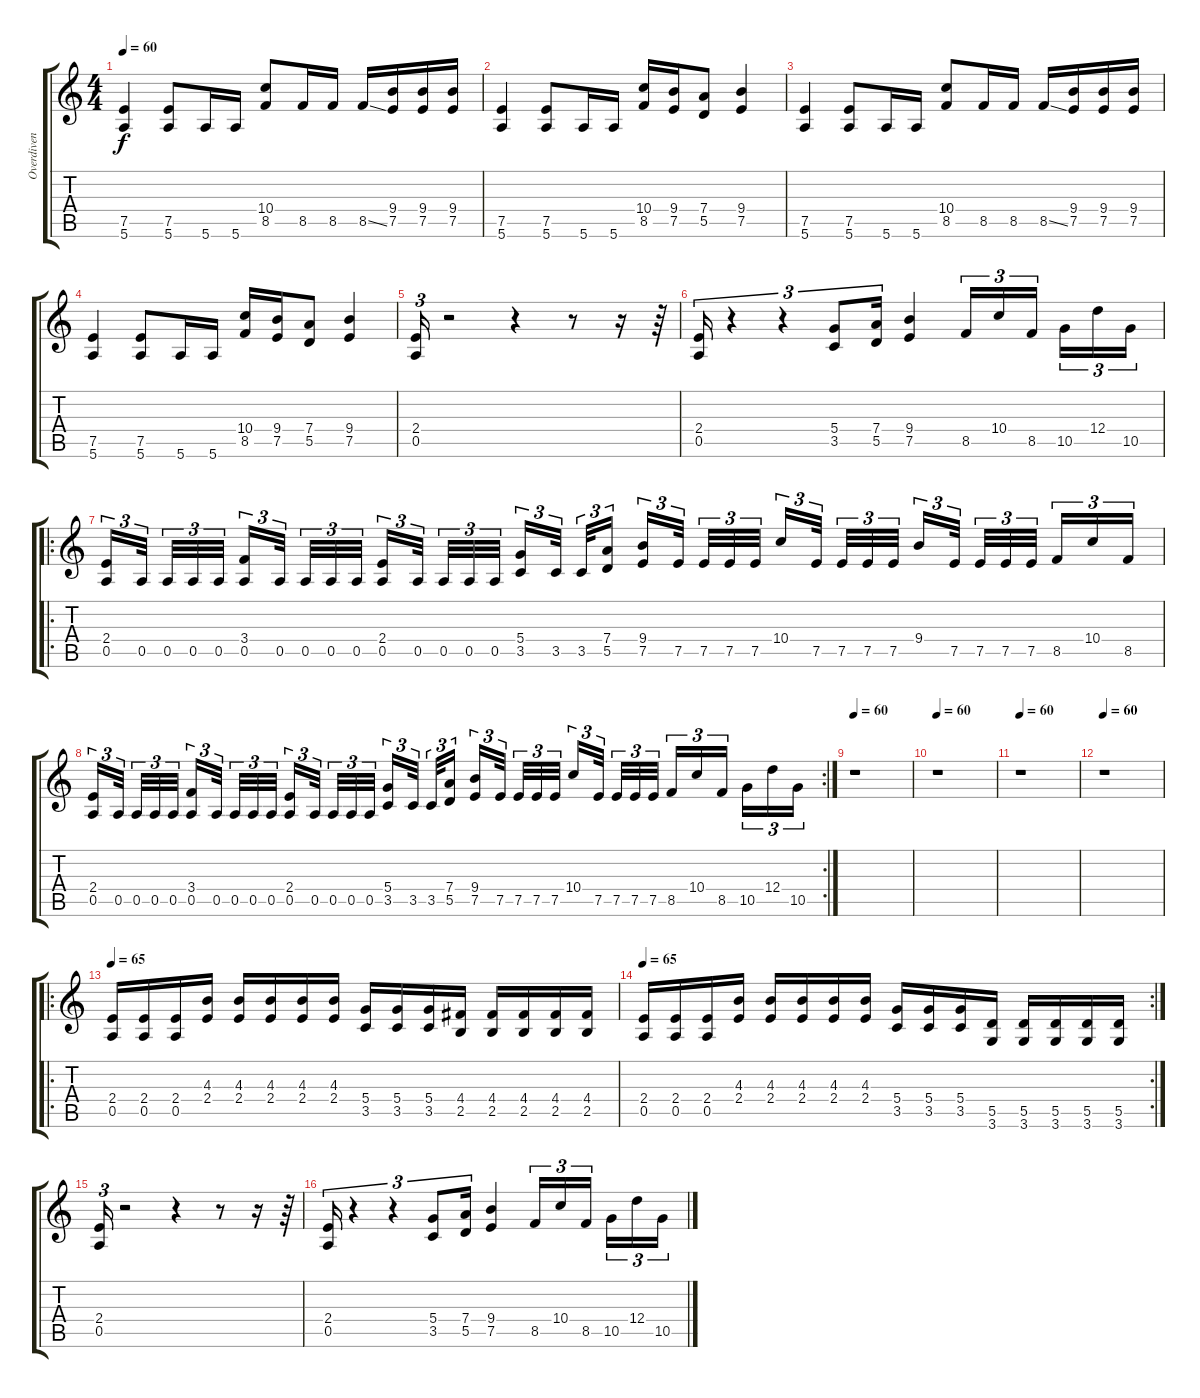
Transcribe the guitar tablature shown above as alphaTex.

\track ("Overdiven Guitar 2" "Overdiven ") {instrument overdrivenguitar}
\staff {score tabs}
\tuning (E4 B3 G3 D3 A2 E2) {hide}
\ts (4 4)
\tempo 60
\clef g2
\ks c
(7.5 5.6).4{dy f} (7.5 5.6).8 5.6.16 5.6.16 (10.4 8.5).8 8.5.16 8.5.16 8.5{ss}.16 (9.4 7.5).16 (9.4 7.5).16 (9.4 7.5).16 |
(7.5 5.6).4 (7.5 5.6).8 5.6.16 5.6.16 (10.4 8.5).16 (9.4 7.5).16 (7.4 5.5).8 (9.4 7.5).4 |
(7.5 5.6).4 (7.5 5.6).8 5.6.16 5.6.16 (10.4 8.5).8 8.5.16 8.5.16 8.5{ss}.16 (9.4 7.5).16 (9.4 7.5).16 (9.4 7.5).16 |
(7.5 5.6).4 (7.5 5.6).8 5.6.16 5.6.16 (10.4 8.5).16 (9.4 7.5).16 (7.4 5.5).8 (9.4 7.5).4 |
(2.4 0.5).16{tu (3 2)} r.2 r.4 r.8 r.16 r.64 |
(2.4 0.5).16{tu (3 2)} r.4{tu (3 2)} r.4{tu (3 2)} (5.4 3.5).8{tu (3 2)} (7.4 5.5).16{tu (3 2)} (9.4 7.5).4 8.5.16{tu (3 2)} 10.4.16{tu (3 2)} 8.5.16{tu (3 2)} 10.5.16{tu (3 2)} 12.4.16{tu (3 2)} 10.5.16{tu (3 2)} |
\ro
(2.4 0.5).16{tu (3 2)} 0.5.32{tu (3 2)} 0.5.32{tu (3 2)} 0.5.32{tu (3 2)} 0.5.32{tu (3 2)} (3.4 0.5).16{tu (3 2)} 0.5.32{tu (3 2)} 0.5.32{tu (3 2)} 0.5.32{tu (3 2)} 0.5.32{tu (3 2)} (2.4 0.5).16{tu (3 2)} 0.5.32{tu (3 2)} 0.5.32{tu (3 2)} 0.5.32{tu (3 2)} 0.5.32{tu (3 2)} (5.4 3.5).16{tu (3 2)} 3.5.32{tu (3 2)} 3.5.32{tu (3 2)} (7.4 5.5).16{tu (3 2)} (9.4 7.5).16{tu (3 2)} 7.5.32{tu (3 2)} 7.5.32{tu (3 2)} 7.5.32{tu (3 2)} 7.5.32{tu (3 2)} 10.4.16{tu (3 2)} 7.5.32{tu (3 2)} 7.5.32{tu (3 2)} 7.5.32{tu (3 2)} 7.5.32{tu (3 2)} 9.4.16{tu (3 2)} 7.5.32{tu (3 2)} 7.5.32{tu (3 2)} 7.5.32{tu (3 2)} 7.5.32{tu (3 2)} 8.5.16{tu (3 2)} 10.4.16{tu (3 2)} 8.5.16{tu (3 2)} |
\rc 2
(2.4 0.5).16{tu (3 2)} 0.5.32{tu (3 2)} 0.5.32{tu (3 2)} 0.5.32{tu (3 2)} 0.5.32{tu (3 2)} (3.4 0.5).16{tu (3 2)} 0.5.32{tu (3 2)} 0.5.32{tu (3 2)} 0.5.32{tu (3 2)} 0.5.32{tu (3 2)} (2.4 0.5).16{tu (3 2)} 0.5.32{tu (3 2)} 0.5.32{tu (3 2)} 0.5.32{tu (3 2)} 0.5.32{tu (3 2)} (5.4 3.5).16{tu (3 2)} 3.5.32{tu (3 2)} 3.5.32{tu (3 2)} (7.4 5.5).16{tu (3 2)} (9.4 7.5).16{tu (3 2)} 7.5.32{tu (3 2)} 7.5.32{tu (3 2)} 7.5.32{tu (3 2)} 7.5.32{tu (3 2)} 10.4.16{tu (3 2)} 7.5.32{tu (3 2)} 7.5.32{tu (3 2)} 7.5.32{tu (3 2)} 7.5.32{tu (3 2)} 8.5.16{tu (3 2)} 10.4.16{tu (3 2)} 8.5.16{tu (3 2)} 10.5.16{tu (3 2)} 12.4.16{tu (3 2)} 10.5.16{tu (3 2)} |
\tempo 60
r.1 |
\tempo 60
r.1 |
\tempo 60
r.1 |
\tempo 60
r.1 |
\ro
\tempo 60
\tempo 65
(2.4 0.5).16 (2.4 0.5).16 (2.4 0.5).16 (4.3 2.4).16 (4.3 2.4).16 (4.3 2.4).16 (4.3 2.4).16 (4.3 2.4).16 (5.4 3.5).16 (5.4 3.5).16 (5.4 3.5).16 (4.4 2.5).16 (4.4 2.5).16 (4.4 2.5).16 (4.4 2.5).16 (4.4 2.5).16 |
\rc 2
\tempo 60
\tempo 65
(2.4 0.5).16 (2.4 0.5).16 (2.4 0.5).16 (4.3 2.4).16 (4.3 2.4).16 (4.3 2.4).16 (4.3 2.4).16 (4.3 2.4).16 (5.4 3.5).16 (5.4 3.5).16 (5.4 3.5).16 (5.5 3.6).16 (5.5 3.6).16 (5.5 3.6).16 (5.5 3.6).16 (5.5 3.6).16 |
(2.4 0.5).16{tu (3 2)} r.2 r.4 r.8 r.16 r.64 |
(2.4 0.5).16{tu (3 2)} r.4{tu (3 2)} r.4{tu (3 2)} (5.4 3.5).8{tu (3 2)} (7.4 5.5).16{tu (3 2)} (9.4 7.5).4 8.5.16{tu (3 2)} 10.4.16{tu (3 2)} 8.5.16{tu (3 2)} 10.5.16{tu (3 2)} 12.4.16{tu (3 2)} 10.5.16{tu (3 2)}
